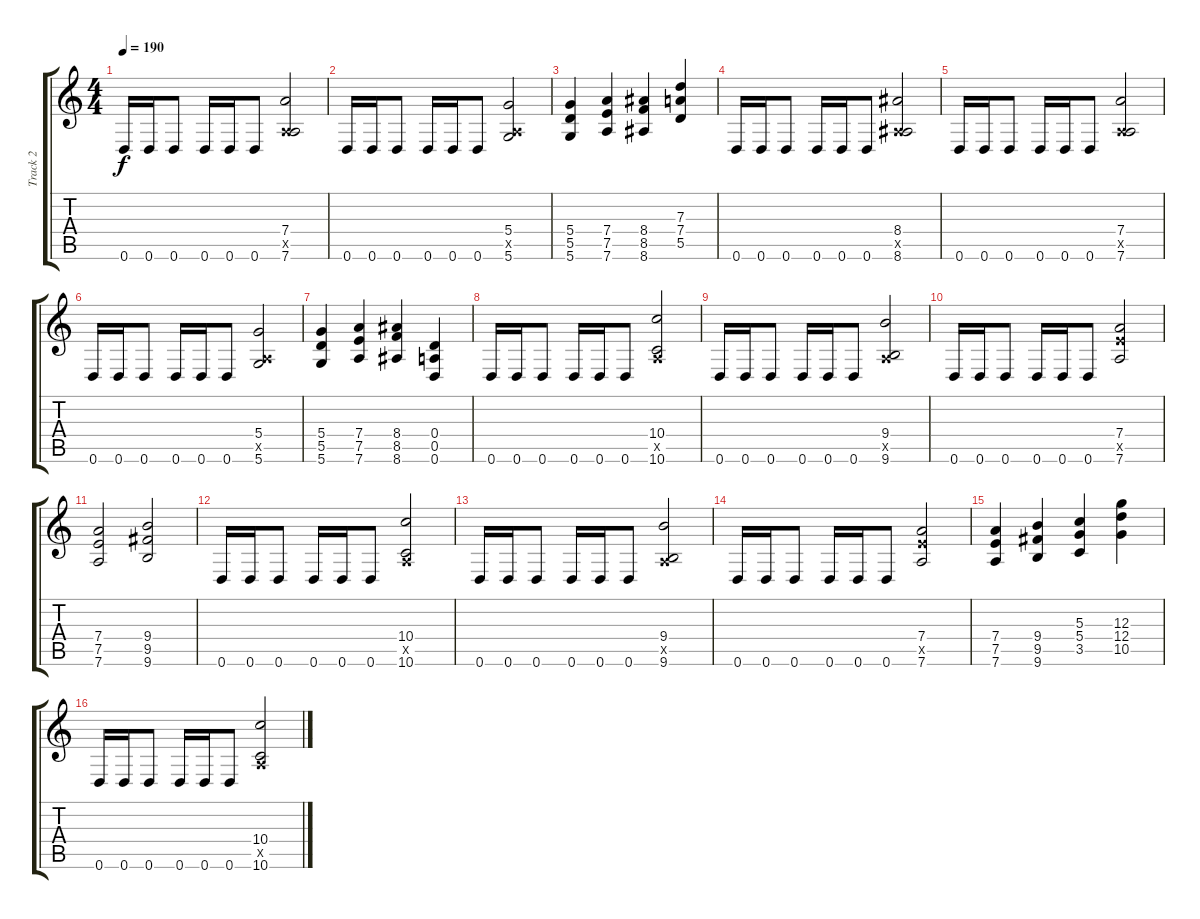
\track ("Track 2" "Track 2") {instrument distortionguitar}
\staff {score tabs}
\tuning (E4 B3 G3 D3 A2 D2) {hide}
\ts (4 4)
\tempo 190
\clef g2
\ks c
0.6.16{dy f} 0.6.16 0.6.8 0.6.16 0.6.16 0.6.8 (7.4 0.5{x} 7.6).2 |
0.6.16 0.6.16 0.6.8 0.6.16 0.6.16 0.6.8 (5.4 0.5{x} 5.6).2 |
(5.4 5.5 5.6).4 (7.4 7.5 7.6).4 (8.4 8.5 8.6).4 (7.3 7.4 5.5).4 |
0.6.16 0.6.16 0.6.8 0.6.16 0.6.16 0.6.8 (8.4 0.5{x} 8.6).2 |
0.6.16 0.6.16 0.6.8 0.6.16 0.6.16 0.6.8 (7.4 0.5{x} 7.6).2 |
0.6.16 0.6.16 0.6.8 0.6.16 0.6.16 0.6.8 (5.4 0.5{x} 5.6).2 |
(5.4 5.5 5.6).4 (7.4 7.5 7.6).4 (8.4 8.5 8.6).4 (0.4 0.5 0.6).4 |
0.6.16 0.6.16 0.6.8 0.6.16 0.6.16 0.6.8 (10.4 0.5{x} 10.6).2 |
0.6.16 0.6.16 0.6.8 0.6.16 0.6.16 0.6.8 (9.4 0.5{x} 9.6).2 |
0.6.16 0.6.16 0.6.8 0.6.16 0.6.16 0.6.8 (7.4 7.5{x} 7.6).2 |
(7.4 7.5 7.6).2 (9.4 9.5 9.6).2 |
0.6.16 0.6.16 0.6.8 0.6.16 0.6.16 0.6.8 (10.4 0.5{x} 10.6).2 |
0.6.16 0.6.16 0.6.8 0.6.16 0.6.16 0.6.8 (9.4 0.5{x} 9.6).2 |
0.6.16 0.6.16 0.6.8 0.6.16 0.6.16 0.6.8 (7.4 7.5{x} 7.6).2 |
(7.4 7.5 7.6).4 (9.4 9.5 9.6).4 (5.3 5.4 3.5).4 (12.3 12.4 10.5).4 |
0.6.16 0.6.16 0.6.8 0.6.16 0.6.16 0.6.8 (10.4 0.5{x} 10.6).2
